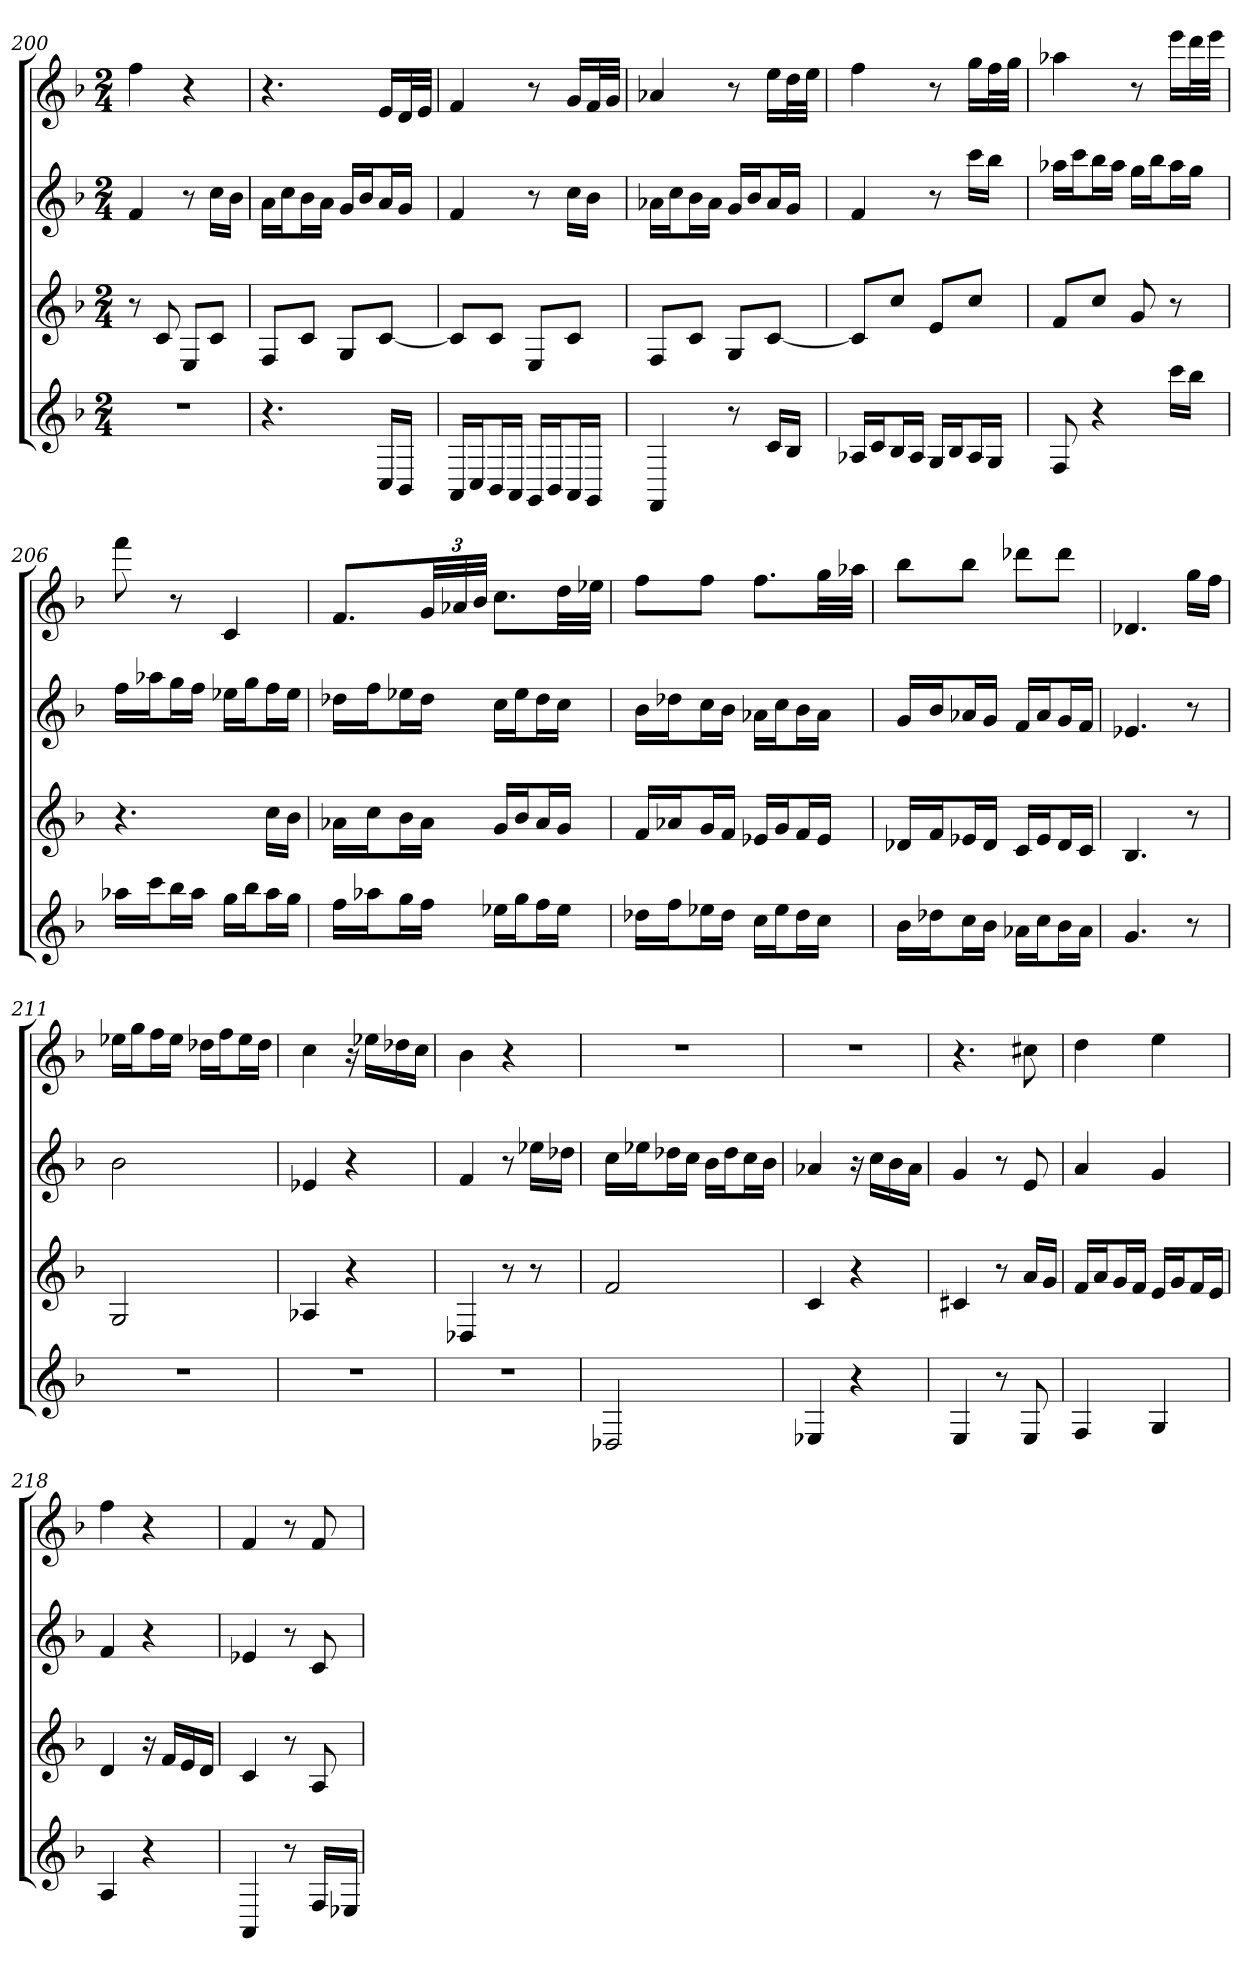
**kern	**kern	**kern	**kern
*part4	*part3	*part2	*part1
*staff4	*staff3	*staff2	*staff1
*k[b-]	*k[b-]	*k[b-]	*k[b-]
*F:	*F:	*F:	*F:
*M2/4	*M2/4	*M2/4	*M2/4
=200	=200	=200	=200
2r	8r	4f	4ff
.	8c	.	.
.	8EL	8r	4r
.	8cJ	16ccLL	.
.	.	16b-JJ	.
=201	=201	=201	=201
4.r	8FL	16aLL	4.r
.	.	16ccJ	.
.	8cJ	16b-L	.
.	.	16aJJ	.
.	8GL	16gLL	.
.	.	16b-J	.
16CLL	[8cJ	16aL	16eLL
16BB-JJ	.	16gJJ	32dL
.	.	.	32eJJJ
=202	=202	=202	=202
16AALL	8cL]	4f	4f
16CJ	.	.	.
16BB-L	8cJ	.	.
16AAJJ	.	.	.
16GGLL	8EL	8r	8r
16BB-J	.	.	.
16AAL	8cJ	16ccLL	16gLL
16GGJJ	.	16b-JJ	32fL
.	.	.	32gJJJ
=203	=203	=203	=203
4FF	8FL	16a-XLL	4a-X
.	.	16ccJ	.
.	8cJ	16b-L	.
.	.	16a-JJ	.
8r	8GL	16gLL	8r
.	.	16b-J	.
16cLL	[8cJ	16a-L	16eeLL
16B-JJ	.	16gJJ	32ddL
.	.	.	32eeJJJ
=204	=204	=204	=204
16A-XLL	8cL]	4f	4ff
16cJ	.	.	.
16B-L	8ccJ	.	.
16A-JJ	.	.	.
16GLL	8eL	8r	8r
16B-J	.	.	.
16A-L	8ccJ	16cccLL	16ggLL
16GJJ	.	16bb-JJ	32ffL
.	.	.	32ggJJJ
=205	=205	=205	=205
8F	8fL	16aa-XLL	4aa-X
.	.	16cccJ	.
4r	8ccJ	16bb-L	.
.	.	16aa-JJ	.
.	8g	16ggLL	8r
.	.	16bb-J	.
16cccLL	8r	16aa-L	16eeeLL
16bb-JJ	.	16ggJJ	32dddL
.	.	.	32eeeJJJ
=206	=206	=206	=206
16aa-XLL	4.r	16ffLL	8fff
16cccJ	.	16aa-XJ	.
16bb-L	.	16ggL	8r
16aa-JJ	.	16ffJJ	.
16ggLL	.	16ee-XLL	4c
16bb-J	.	16ggJ	.
16aa-L	16ccLL	16ffL	.
16ggJJ	16b-JJ	16ee-JJ	.
=207	=207	=207	=207
16ffLL	16a-XLL	16dd-XLL	8.fL
16aa-XJ	16ccJ	16ffJ	.
16ggL	16b-L	16ee-XL	.
16ffJJ	16a-JJ	16dd-JJ	48gLL
.	.	.	48a-X
.	.	.	48b-JJJ
16ee-XLL	16gLL	16ccLL	8.ccL
16ggJ	16b-J	16ee-J	.
16ffL	16a-L	16dd-L	.
16ee-JJ	16gJJ	16ccJJ	32ddLL
.	.	.	32ee-XJJJ
=208	=208	=208	=208
16dd-XLL	16fLL	16b-LL	8ffL
16ffJ	16a-XJ	16dd-XJ	.
16ee-XL	16gL	16ccL	8ffJ
16dd-JJ	16fJJ	16b-JJ	.
16ccLL	16e-XLL	16a-XLL	8.ffL
16ee-J	16gJ	16ccJ	.
16dd-L	16fL	16b-L	.
16ccJJ	16e-JJ	16a-JJ	32ggLL
.	.	.	32aa-XJJJ
=209	=209	=209	=209
16b-LL	16d-XLL	16gLL	8bb-L
16dd-XJ	16fJ	16b-J	.
16ccL	16e-XL	16a-XL	8bb-J
16b-JJ	16d-JJ	16gJJ	.
16a-XLL	16cLL	16fLL	8ddd-XL
16ccJ	16e-J	16a-J	.
16b-L	16d-L	16gL	8ddd-J
16a-JJ	16cJJ	16fJJ	.
=210	=210	=210	=210
4.g	4.B-	4.e-X	4.d-X
8r	8r	8r	16ggLL
.	.	.	16ffJJ
=211	=211	=211	=211
2r	2G	2b-	16ee-XLL
.	.	.	16ggJ
.	.	.	16ffL
.	.	.	16ee-JJ
.	.	.	16dd-XLL
.	.	.	16ffJ
.	.	.	16ee-L
.	.	.	16dd-JJ
=212	=212	=212	=212
2r	4A-X	4e-X	4cc
.	4r	4r	16r
.	.	.	16ee-XLL
.	.	.	16dd-X
.	.	.	16ccJJ
=213	=213	=213	=213
2r	4D-X	4f	4b-
.	8r	8r	4r
.	8r	16ee-XLL	.
.	.	16dd-XJJ	.
=214	=214	=214	=214
2D-X	2f	16ccLL	2r
.	.	16ee-XJ	.
.	.	16dd-XL	.
.	.	16ccJJ	.
.	.	16b-LL	.
.	.	16dd-J	.
.	.	16ccL	.
.	.	16b-JJ	.
=215	=215	=215	=215
4E-X	4c	4a-X	2r
4r	4r	16r	.
.	.	16ccLL	.
.	.	16b-	.
.	.	16a-JJ	.
=216	=216	=216	=216
4E	4c#X	4g	4.r
8r	8r	8r	.
8E	16aLL	8e	8cc#X
.	16gJJ	.	.
=217	=217	=217	=217
4F	16fLL	4a	4dd
.	16aJ	.	.
.	16gL	.	.
.	16fJJ	.	.
4G	16eLL	4g	4ee
.	16gJ	.	.
.	16fL	.	.
.	16eJJ	.	.
=218	=218	=218	=218
4A	4d	4f	4ff
4r	16r	4r	4r
.	16fLL	.	.
.	16e	.	.
.	16dJJ	.	.
=219	=219	=219	=219
4AA	4c	4e-X	4f
8r	8r	8r	8r
16FLL	8A	8c	8f
16E-XJJ	.	.	.
=	=	=	=
*-	*-	*-	*-
